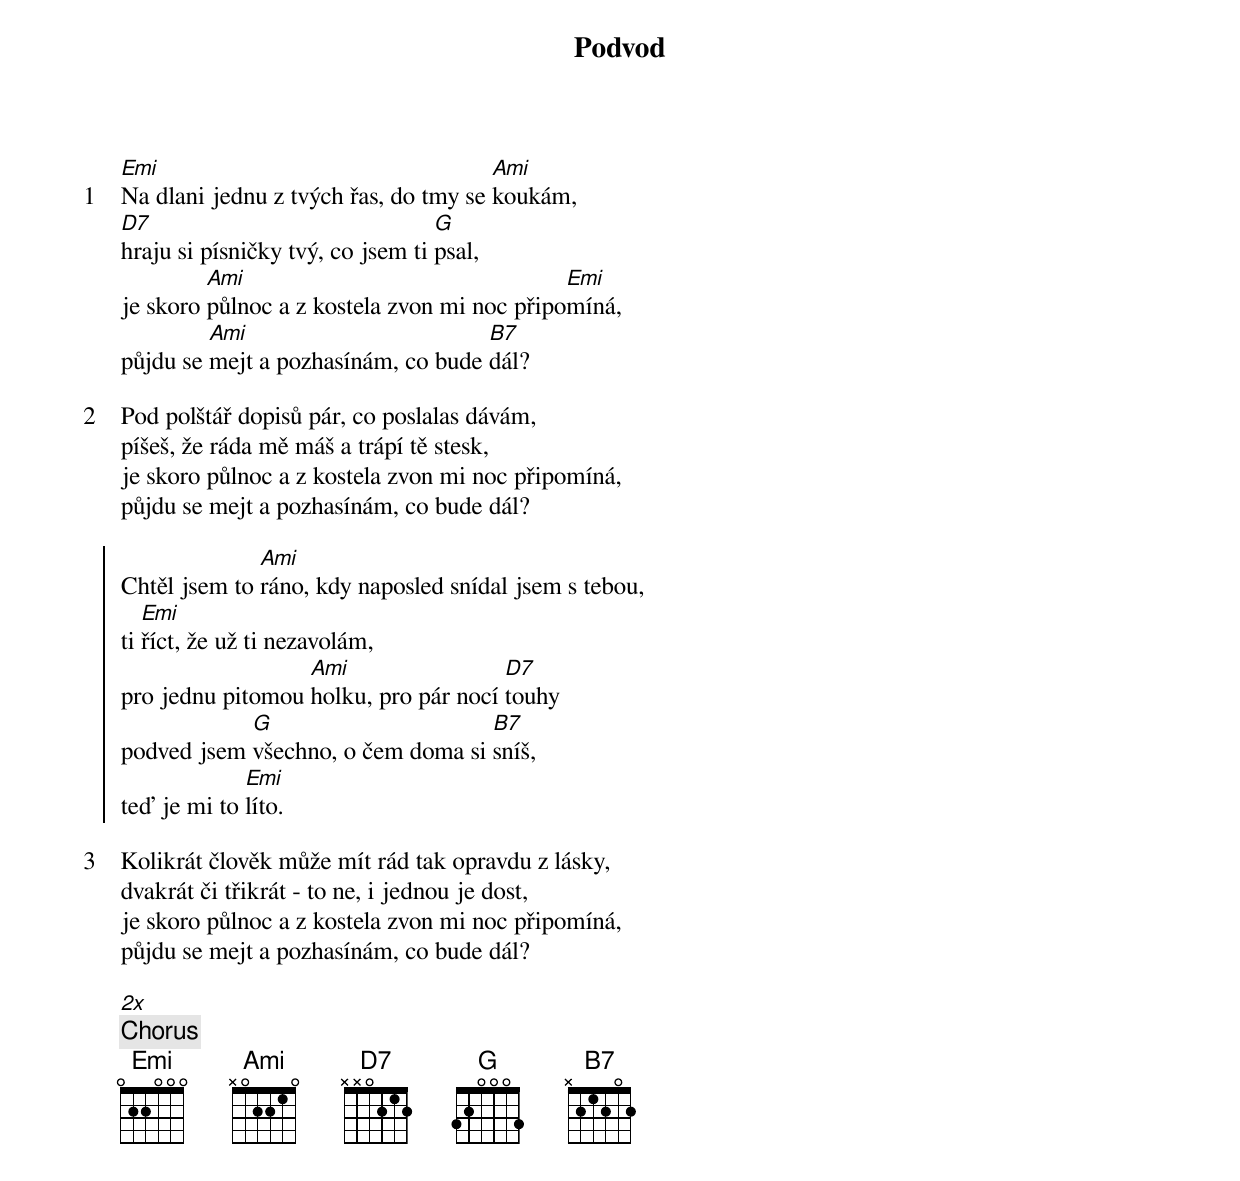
{title: Podvod}
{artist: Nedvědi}
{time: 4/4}

{start_of_verse: 1}
[Emi]Na dlani jednu z tvých řas, do tmy se [Ami]koukám,
[D7]hraju si písničky tvý, co jsem ti [G]psal,
je skoro [Ami]půlnoc a z kostela zvon mi noc připo[Emi]míná,
půjdu se [Ami]mejt a pozhasínám, co bude [B7]dál?
{end_of_verse}

{start_of_verse: 2}
Pod polštář dopisů pár, co poslalas dávám,
píšeš, že ráda mě máš a trápí tě stesk,
je skoro půlnoc a z kostela zvon mi noc připomíná,
půjdu se mejt a pozhasínám, co bude dál?
{end_of_verse}

{start_of_chorus}
Chtěl jsem to [Ami]ráno, kdy naposled snídal jsem s tebou,
ti [Emi]říct, že už ti nezavolám,
pro jednu pitomou [Ami]holku, pro pár nocí [D7]touhy
podved jsem [G]všechno, o čem doma si [B7]sníš,
teď je mi to [Emi]líto.
{end_of_chorus}

{start_of_verse: 3}
Kolikrát člověk může mít rád tak opravdu z lásky,
dvakrát či třikrát - to ne, i jednou je dost,
je skoro půlnoc a z kostela zvon mi noc připomíná,
půjdu se mejt a pozhasínám, co bude dál?
{end_of_verse}

[*2x]
{chorus}
